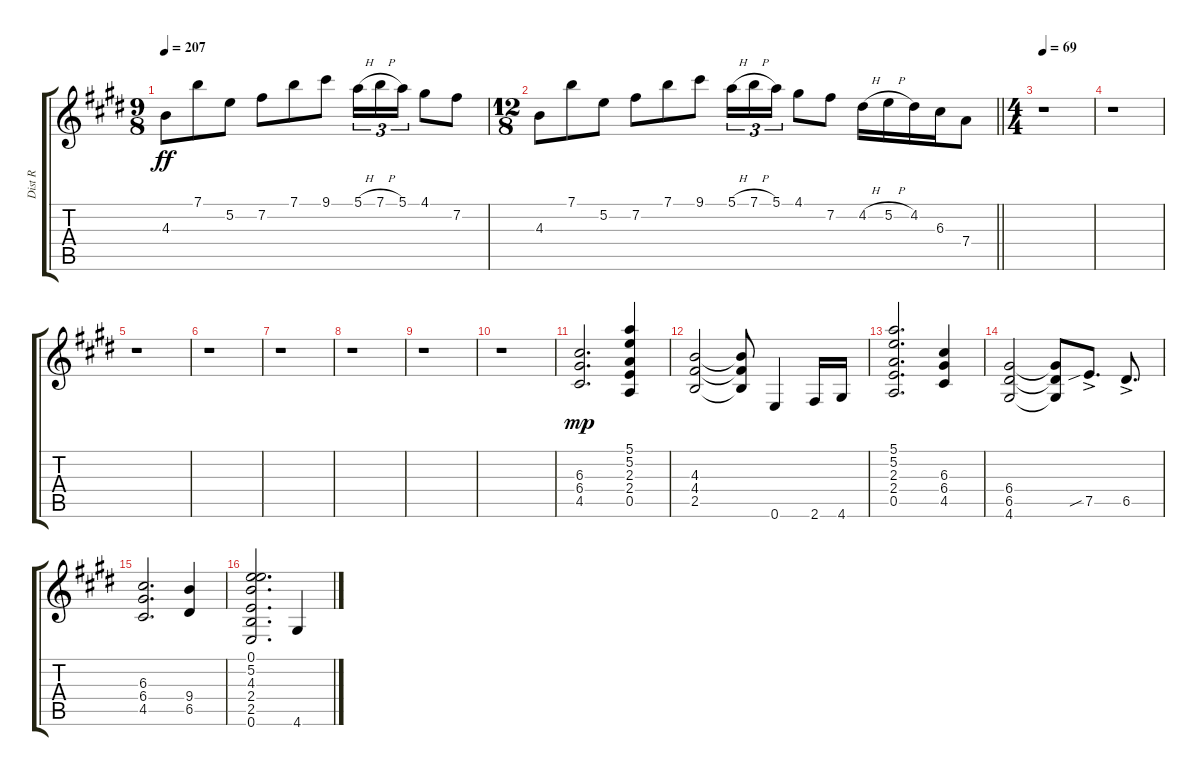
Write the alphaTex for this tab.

\track ("Dist R" "Dist R") {mute instrument distortionguitar}
\staff {score tabs}
\tuning (E4 B3 G3 D3 A2 E2) {hide}
\ts (9 8)
\tempo 207
\clef g2
\ks e
4.3.8{dy ff} 7.1.8 5.2.8 7.2.8 7.1.8 9.1.8 5.1{h}.16{tu (3 2)} 7.1{h}.16{tu (3 2)} 5.1.16{tu (3 2)} 4.1.8 7.2.8 |
\ts (12 8)
\barLineRight lightlight
\ks c#minor
4.3.8 7.1.8 5.2.8 7.2.8 7.1.8 9.1.8 5.1{h}.16{tu (3 2)} 7.1{h}.16{tu (3 2)} 5.1.16{tu (3 2)} 4.1.8 7.2.8 4.2{h}.16 5.2{h}.16 4.2.16 6.3.16 7.4.8 |
\ts (4 4)
\tempo 69
\ks e
r.1 |
r.1 |
r.1 |
r.1 |
r.1 |
r.1 |
r.1 |
r.1 |
(6.3 6.4 4.5).2{d dy mp} (5.1 5.2 2.3 2.4 0.5).4 |
(4.3 4.4 2.5).2 (4.3{t} 4.4{t} 2.5{t}).8 0.6.4 2.6.16 4.6.16 |
(5.1 5.2 2.3 2.4 0.5).2{d} (6.3 6.4 4.5).4 |
(6.4 6.5 4.6).2 (6.4{t} 6.5{t} 4.6{t}).8 7.5{sib ac}.8{d} 6.5{ac}.8{d} |
(6.3 6.4 4.5).2{d} (9.4 6.5).4 |
(0.1 5.2 4.3 2.4 2.5 0.6).2{d} 4.6.4
